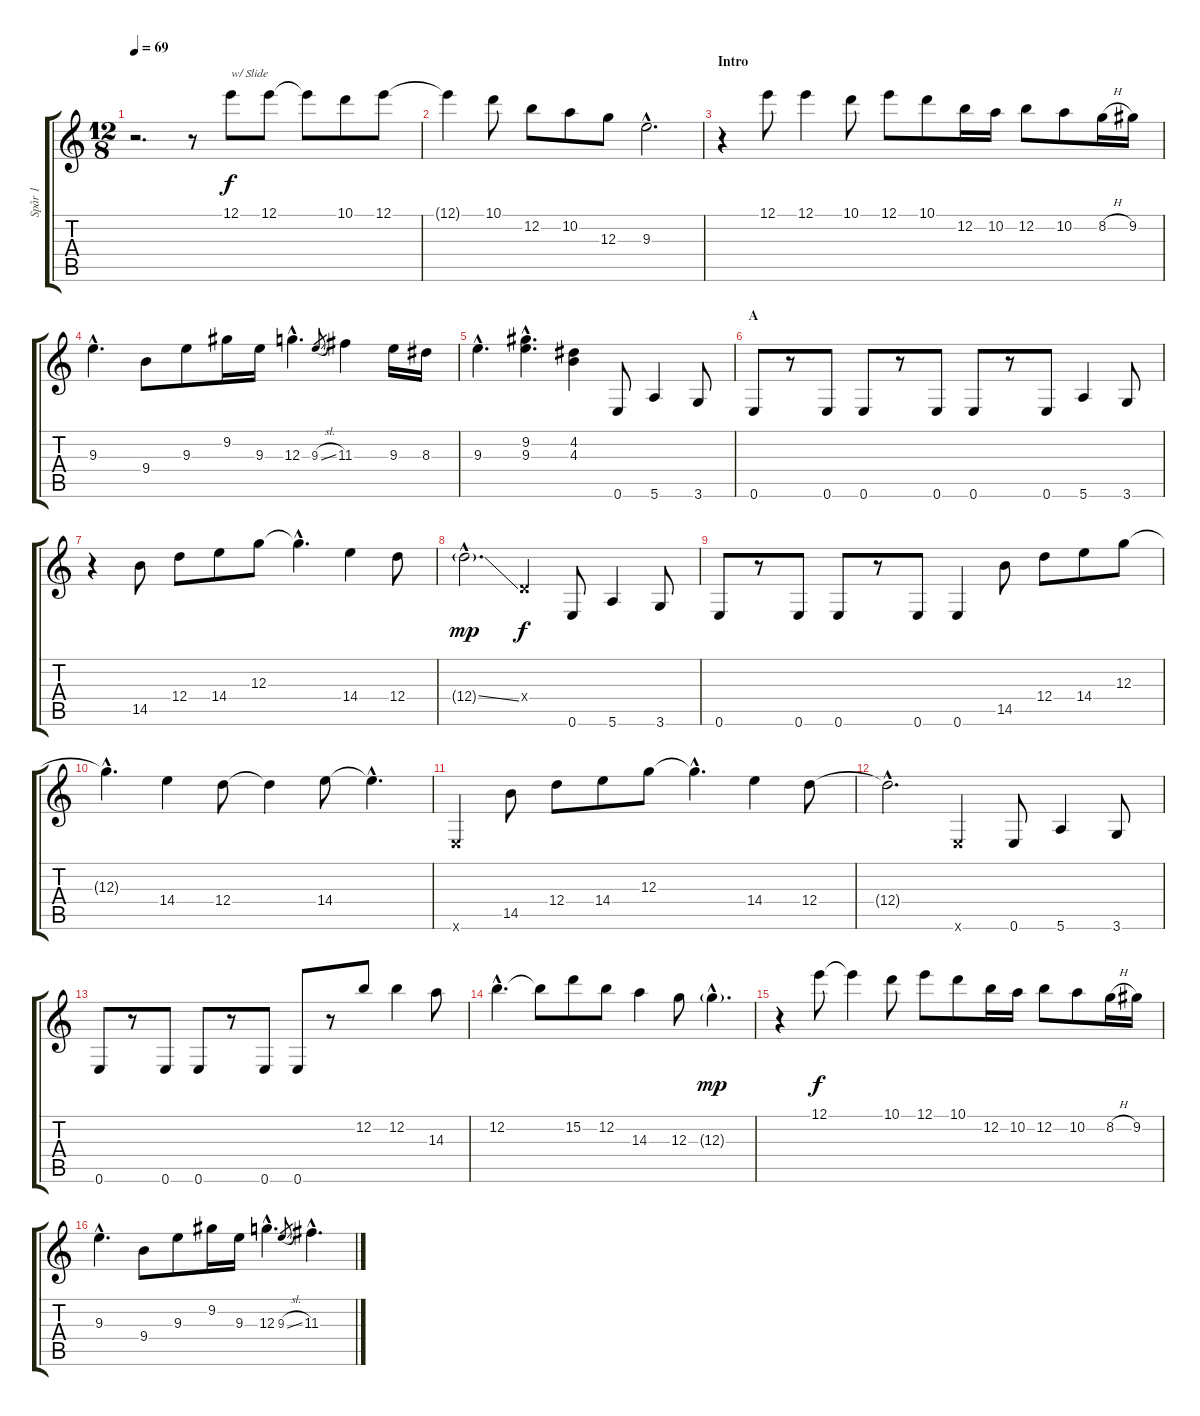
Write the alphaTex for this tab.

\track ("Spår 1" "Spår 1") {instrument distortionguitar}
\staff {score tabs}
\tuning (E4 B3 G3 D3 A2 E2) {hide}
\ts (12 8)
\tempo 69
\clef g2
\ks c
r.2{d dy f instrument distortionguitar} r.8 12.1.8{txt "w/ Slide"} 12.1.8 12.1{t}.8 10.1.8 12.1.8 |
12.1{t}.4 10.1.8 12.2.8 10.2.8 12.3.8 9.3{hac}.2{d} |
\section ("" "Intro")
r.4 12.1.8 12.1.4 10.1.8 12.1.8 10.1.8 12.2.16 10.2.16 12.2.8 10.2.8 8.2{h}.16 9.2.16 |
9.3{hac}.4{d} 9.4.8 9.3.8 9.2.16 9.3.16 12.3{hac}.4{d} 9.3{sl}.8{gr} 11.3.4 9.3.16 8.3.16 |
9.3{hac}.4{d} (9.2{hac} 9.3{hac}).4{d} (4.2 4.3).4 0.6.8 5.6.4 3.6.8 |
\section ("" "A")
0.6.8 r.8 0.6.8 0.6.8 r.8 0.6.8 0.6.8 r.8 0.6.8 5.6.4 3.6.8 |
r.4 14.5.8 12.4.8 14.4.8 12.3.8 12.3{hac t}.4{d} 14.4.4 12.4.8 |
12.4{ss g hac}.2{d dy mp} 0.4{x}.4{dy f} 0.6.8 5.6.4 3.6.8 |
0.6.8 r.8 0.6.8 0.6.8 r.8 0.6.8 0.6.4 14.5.8 12.4.8 14.4.8 12.3.8 |
12.3{hac t}.4{d} 14.4.4 12.4.8 12.4{t}.4 14.4.8 14.4{hac t}.4{d} |
0.6{x}.4 14.5.8 12.4.8 14.4.8 12.3.8 12.3{hac t}.4{d} 14.4.4 12.4.8 |
12.4{hac t}.2{d} 0.6{x}.4 0.6.8 5.6.4 3.6.8 |
0.6.8 r.8 0.6.8 0.6.8 r.8 0.6.8 0.6.8 r.8 12.2.8 12.2.4 14.3.8 |
12.2{hac}.4{d} 12.2{t}.8 15.2.8 12.2.8 14.3.4 12.3.8 12.3{g hac}.4{d dy mp} |
r.4 12.1.8{dy f} 12.1{t}.4 10.1.8 12.1.8 10.1.8 12.2.16 10.2.16 12.2.8 10.2.8 8.2{h}.16 9.2.16 |
9.3{hac}.4{d} 9.4.8 9.3.8 9.2.16 9.3.16 12.3{hac}.4{d} 9.3{sl}.8{gr} 11.3{ss hac}.4{d}
